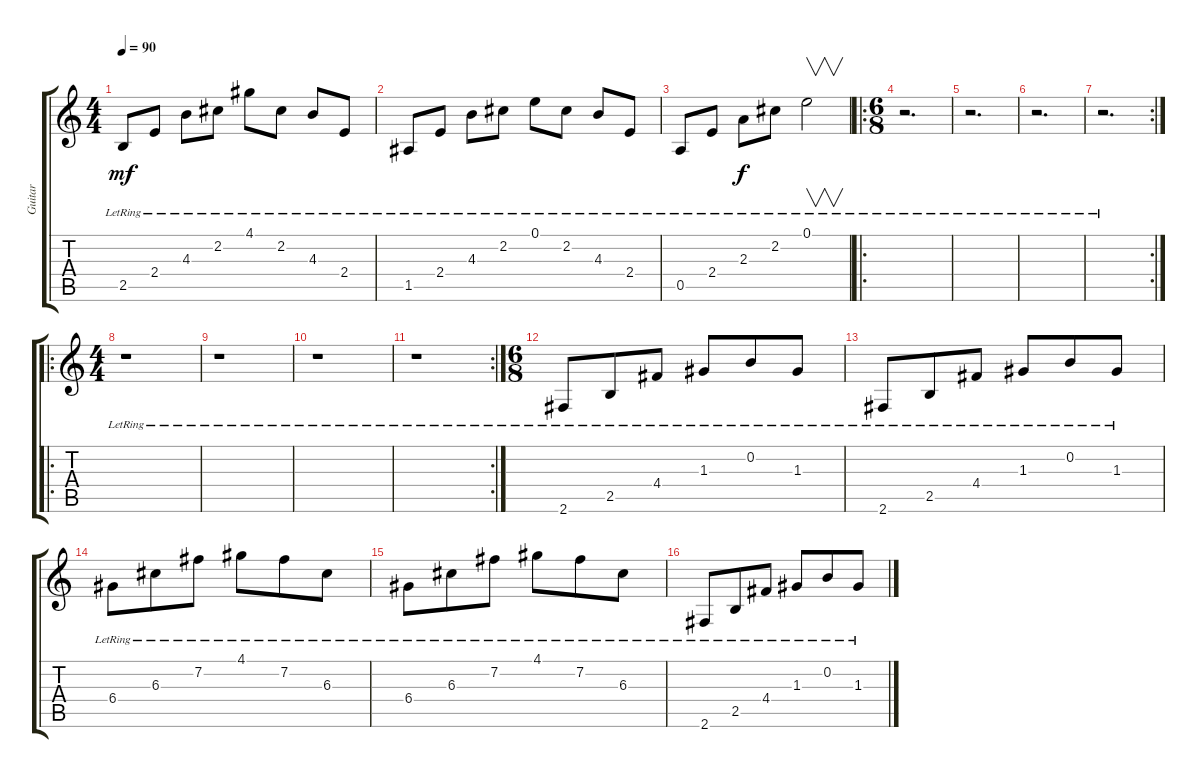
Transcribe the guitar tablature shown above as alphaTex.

\track ("Guitar" "Guitar") {instrument acousticguitarsteel}
\staff {score tabs}
\tuning (E4 B3 G3 D3 A2 E2) {hide}
\ts (4 4)
\tempo 90
\clef g2
\ks c
2.5{lr}.8{dy mf} 2.4{lr}.8 4.3{lr}.8 2.2{lr}.8 4.1{lr}.8 2.2{lr}.8 4.3{lr}.8 2.4{lr}.8 |
1.5{lr}.8 2.4{lr}.8 4.3{lr}.8 2.2{lr}.8 0.1{lr}.8 2.2{lr}.8 4.3{lr}.8 2.4{lr}.8 |
0.5{lr}.8 2.4{lr}.8 2.3{lr}.8{dy f} 2.2{lr}.8 0.1{lr}.2{v} |
\ro
\ts (6 8)
r.2{d} |
r.2{d} |
r.2{d} |
\rc 2
r.2{d} |
\ro
\ts (4 4)
r.1 |
r.1 |
r.1 |
\rc 2
r.1 |
\ts (6 8)
2.6{lr}.8 2.5{lr}.8 4.4{lr}.8 1.3{lr}.8 0.2{lr}.8 1.3{lr}.8 |
2.6{lr}.8 2.5{lr}.8 4.4{lr}.8 1.3{lr}.8 0.2{lr}.8 1.3{lr}.8 |
6.4{lr}.8 6.3{lr}.8 7.2{lr}.8 4.1{lr}.8 7.2{lr}.8 6.3{lr}.8 |
6.4{lr}.8 6.3{lr}.8 7.2{lr}.8 4.1{lr}.8 7.2{lr}.8 6.3{lr}.8 |
2.6{lr}.8 2.5{lr}.8 4.4{lr}.8 1.3{lr}.8 0.2{lr}.8 1.3{lr}.8
